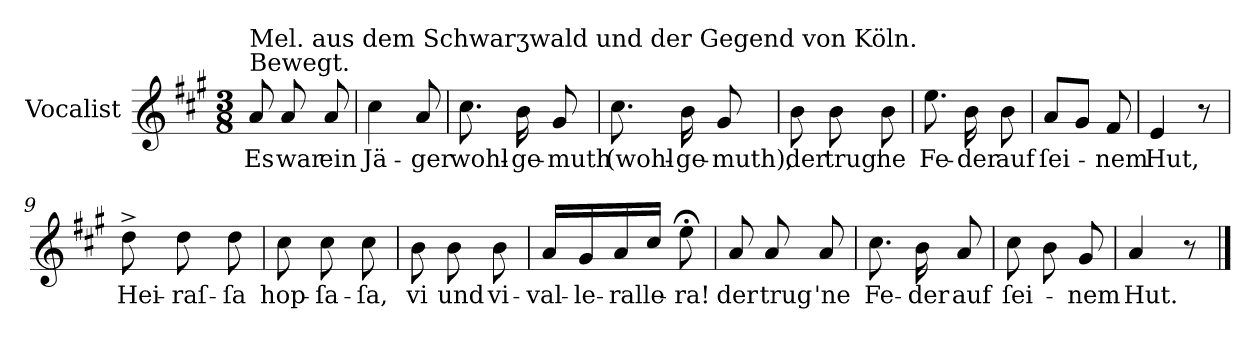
**kern	**text
*part1	*part1
*staff1	*staff1
*I"Vocalist	*
*k[f#c#g#]	*
*A:	*
*M3/8	*
=1	=1
!LO:TX:a:t=Bewegt.	!
!LO:TX:a:t=Mel. aus dem Schwarʒwald und der Gegend von Köln.	!
8a	Es
8a	war
8a	ein
=2	=2
4cc#	Jä-
8a	-ger
=3	=3
8.cc#	wohl-
16b	-ge-
8g#	-muth
=4	=4
8.cc#	(wohl-
16b	-ge-
8g#	-muth),
=5	=5
8b	der
8b	trug'
8b	ne
=6	=6
8.ee	Fe-
16b	-der
8b	auf
=7	=7
8aL	ſei-
8g#J	.
8f#	-nem
=8	=8
4e	Hut,
8r	.
=9	=9
8dd^	Hei-
8dd	-raſ-
8dd	-ſa
=10	=10
8cc#	hop-
8cc#	-ſa-
8cc#	-ſa,
=11	=11
8b	vi
8b	und
8b	vi-
=12	=12
16aLL	-val-
16g#	-le-
16a	-ralle-
16cc#JJ	.
8ee;<	-ra!
=13	=13
8a	der
8a	trug
8a	'ne
=14	=14
8.cc#	Fe-
16b	-der
8a	auf
=15	=15
8cc#	ſei-
8b	.
8g#	-nem
=16	=16
4a	Hut.
8r	.
==	==
*-	*-
